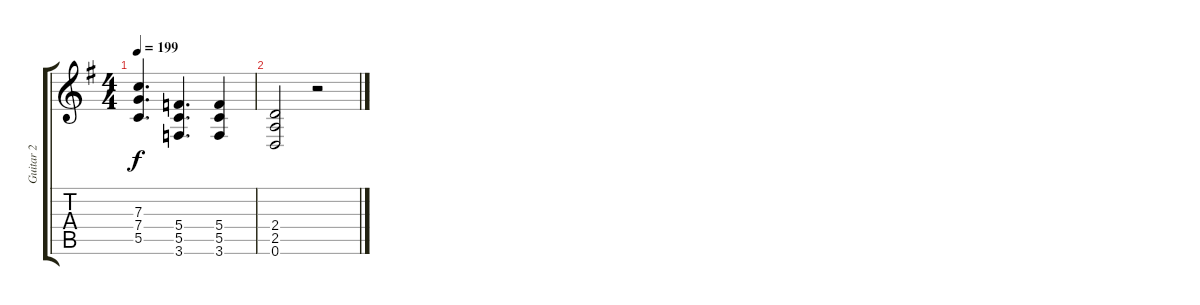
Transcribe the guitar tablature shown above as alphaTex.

\track ("Guitar 2" "Guitar 2") {instrument distortionguitar}
\staff {score tabs}
\tuning (D4 A3 F3 C3 G2 D2) {hide}
\ts (4 4)
\tempo 199
\clef g2
\ks eminor
(7.3 7.4 5.5).4{d dy f} (5.4 5.5 3.6).4{d} (5.4 5.5 3.6).4 |
(2.4 2.5 0.6).2 r.2
